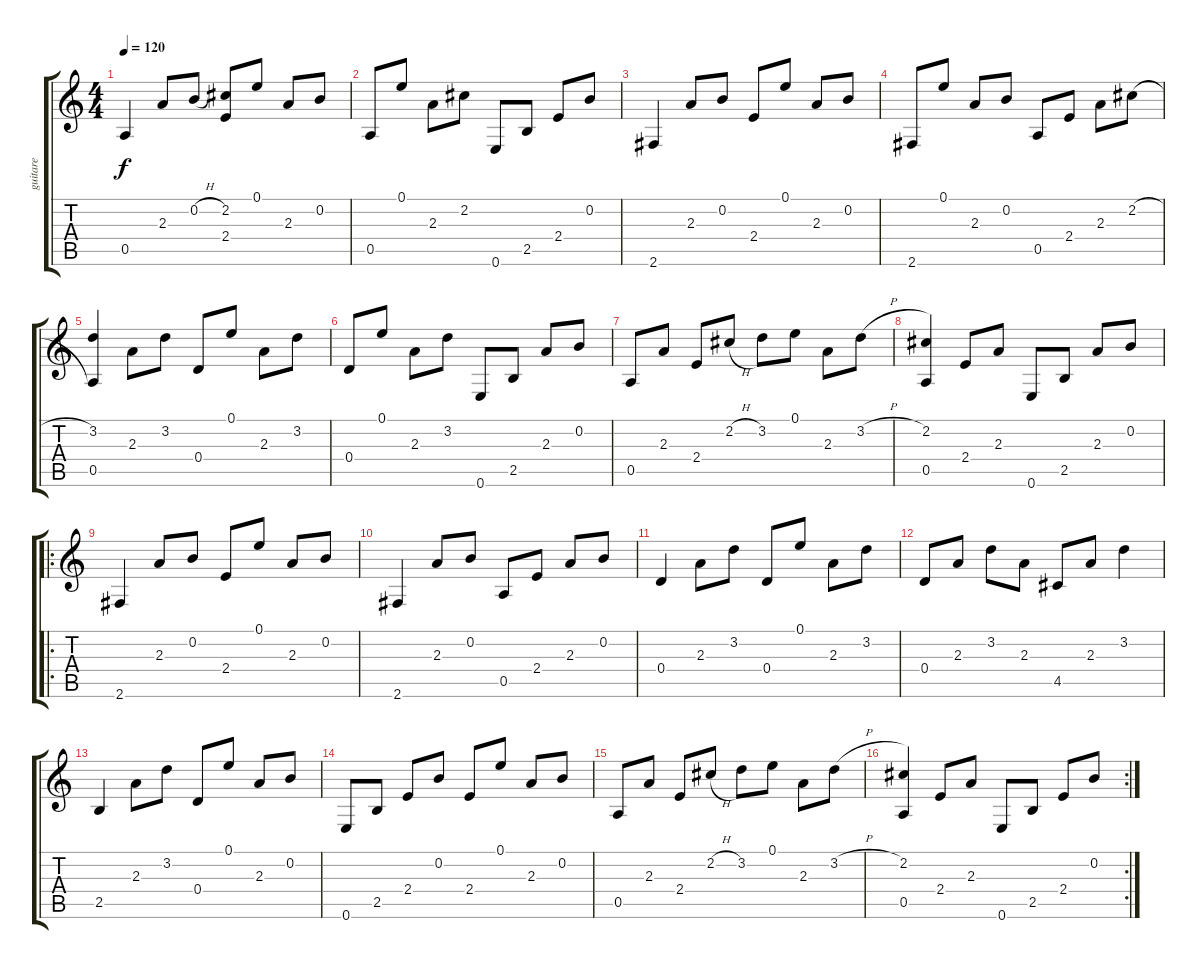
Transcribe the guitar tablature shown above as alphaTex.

\track ("guitare" "guitare") {instrument acousticguitarnylon}
\staff {score tabs}
\tuning (E4 B3 G3 D3 A2 E2) {hide}
\ts (4 4)
\tempo 120
\clef g2
\ks c
0.5.4{dy f instrument acousticguitarnylon} 2.3.8 0.2{h}.8 (2.2 2.4).8 0.1.8 2.3.8 0.2.8 |
0.5.8 0.1.8 2.3.8 2.2.8 0.6.8 2.5.8 2.4.8 0.2.8 |
2.6.4 2.3.8 0.2.8 2.4.8 0.1.8 2.3.8 0.2.8 |
2.6.8 0.1.8 2.3.8 0.2.8 0.5.8 2.4.8 2.3.8 2.2{h}.8 |
(3.2 0.5).4 2.3.8 3.2.8 0.4.8 0.1.8 2.3.8 3.2.8 |
0.4.8 0.1.8 2.3.8 3.2.8 0.6.8 2.5.8 2.3.8 0.2.8 |
0.5.8 2.3.8 2.4.8 2.2{h}.8 3.2.8 0.1.8 2.3.8 3.2{h}.8 |
(2.2 0.5).4 2.4.8 2.3.8 0.6.8 2.5.8 2.3.8 0.2.8 |
\ro
2.6.4 2.3.8 0.2.8 2.4.8 0.1.8 2.3.8 0.2.8 |
2.6.4 2.3.8 0.2.8 0.5.8 2.4.8 2.3.8 0.2.8 |
0.4.4 2.3.8 3.2.8 0.4.8 0.1.8 2.3.8 3.2.8 |
0.4.8 2.3.8 3.2.8 2.3.8 4.5.8 2.3.8 3.2.4 |
2.5.4 2.3.8 3.2.8 0.4.8 0.1.8 2.3.8 0.2.8 |
0.6.8 2.5.8 2.4.8 0.2.8 2.4.8 0.1.8 2.3.8 0.2.8 |
0.5.8 2.3.8 2.4.8 2.2{h}.8 3.2.8 0.1.8 2.3.8 3.2{h}.8 |
\rc 2
(2.2 0.5).4 2.4.8 2.3.8 0.6.8 2.5.8 2.4.8 0.2.8
